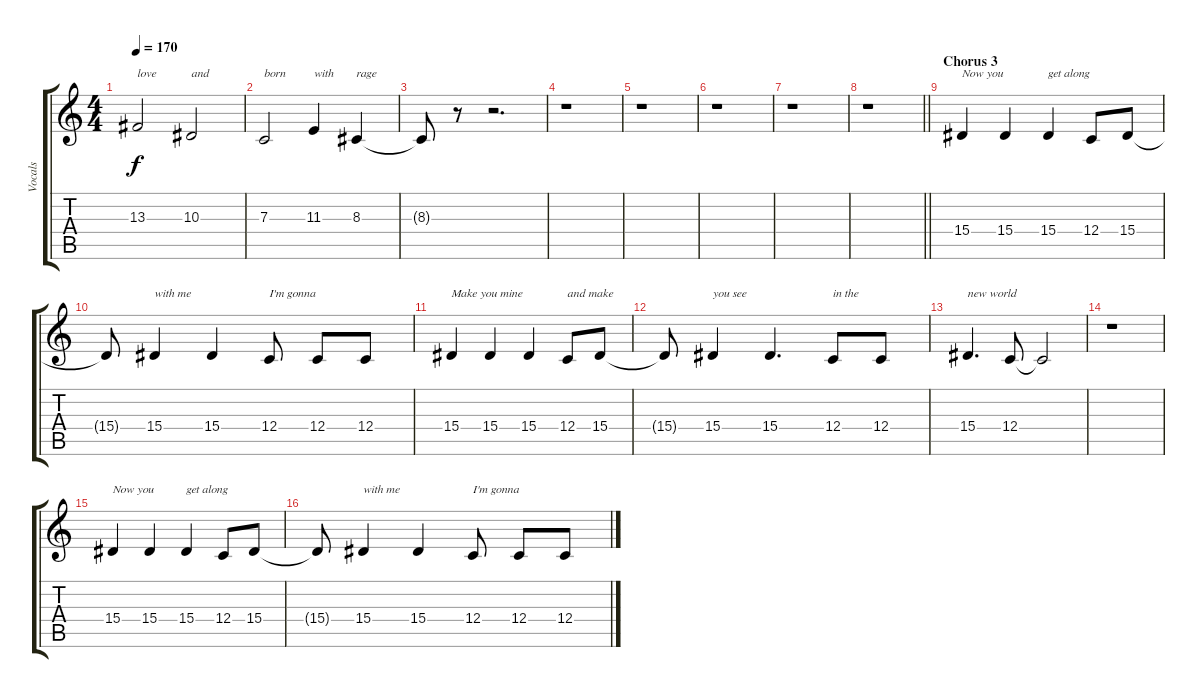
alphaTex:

\track ("Vocals" "Vocals") {instrument tenorsax}
\staff {score tabs}
\tuning (D4 A3 F3 C3 G2 C2) {hide}
\ts (4 4)
\tempo 170
\clef g2
\ks c
13.3.2{txt "love" dy f} 10.3.2{txt "and"} |
7.3.2{txt "born"} 11.3.4{txt "with"} 8.3.4{txt "rage"} |
8.3{t}.8 r.8 r.2{d} |
r.1 |
r.1 |
r.1 |
r.1 |
\barLineRight lightlight
r.1 |
\section ("" "Chorus 3")
15.4.4{txt "Now you "} 15.4.4 15.4.4{txt "get along"} 12.4.8 15.4.8 |
15.4{t}.8 15.4.4{txt "with me"} 15.4.4 12.4.8{txt "I'm gonna"} 12.4.8 12.4.8 |
15.4.4{txt "Make you mine"} 15.4.4 15.4.4 12.4.8{txt "and make"} 15.4.8 |
15.4{t}.8 15.4.4{txt "you see"} 15.4.4{d} 12.4.8{txt "in the"} 12.4.8 |
15.4.4{d txt "new world"} 12.4.8 12.4{t}.2 |
r.1 |
15.4.4{txt "Now you "} 15.4.4 15.4.4{txt "get along"} 12.4.8 15.4.8 |
15.4{t}.8 15.4.4{txt "with me"} 15.4.4 12.4.8{txt "I'm gonna"} 12.4.8 12.4.8
